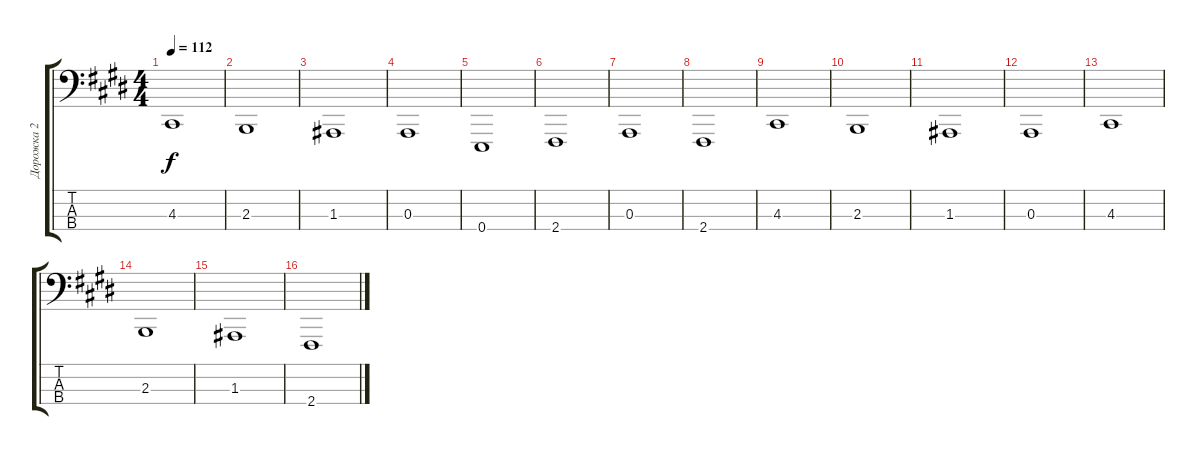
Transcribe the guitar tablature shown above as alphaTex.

\track ("Дорожка 2" "Дорожка 2") {instrument acousticgrandpiano}
\staff {score tabs}
\tuning (G2 D2 A1 E1) {hide}
\ts (4 4)
\tempo 112
\clef f4
\ks c#minor
4.3.1{dy f} |
2.3.1 |
1.3.1 |
0.3.1 |
0.4.1 |
2.4.1 |
0.3.1 |
2.4.1 |
4.3.1 |
2.3.1 |
1.3.1 |
0.3.1 |
4.3.1 |
2.3.1 |
1.3.1 |
2.4.1
